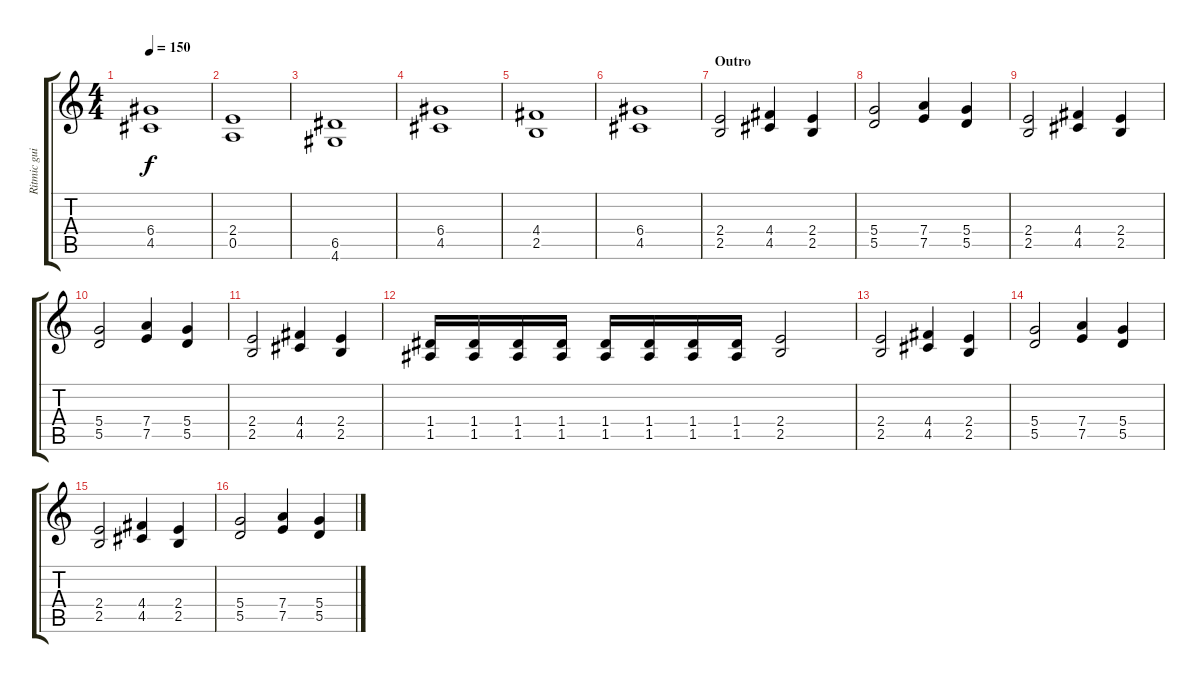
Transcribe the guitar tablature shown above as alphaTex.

\track ("Ritmic guitar" "Ritmic gui") {instrument distortionguitar}
\staff {score tabs}
\tuning (E4 B3 G3 D3 A2 E2) {hide}
\ts (4 4)
\tempo 150
\clef g2
\ks c
(6.4 4.5).1{dy f} |
(2.4 0.5).1 |
(6.5 4.6).1 |
(6.4 4.5).1 |
(4.4 2.5).1 |
(6.4 4.5).1 |
\section ("" "Outro")
(2.4 2.5).2 (4.4 4.5).4 (2.4 2.5).4 |
(5.4 5.5).2 (7.4 7.5).4 (5.4 5.5).4 |
(2.4 2.5).2 (4.4 4.5).4 (2.4 2.5).4 |
(5.4 5.5).2 (7.4 7.5).4 (5.4 5.5).4 |
(2.4 2.5).2 (4.4 4.5).4 (2.4 2.5).4 |
(1.4 1.5).16 (1.4 1.5).16 (1.4 1.5).16 (1.4 1.5).16 (1.4 1.5).16 (1.4 1.5).16 (1.4 1.5).16 (1.4 1.5).16 (2.4 2.5).2 |
(2.4 2.5).2 (4.4 4.5).4 (2.4 2.5).4 |
(5.4 5.5).2 (7.4 7.5).4 (5.4 5.5).4 |
(2.4 2.5).2 (4.4 4.5).4 (2.4 2.5).4 |
(5.4 5.5).2 (7.4 7.5).4 (5.4 5.5).4
